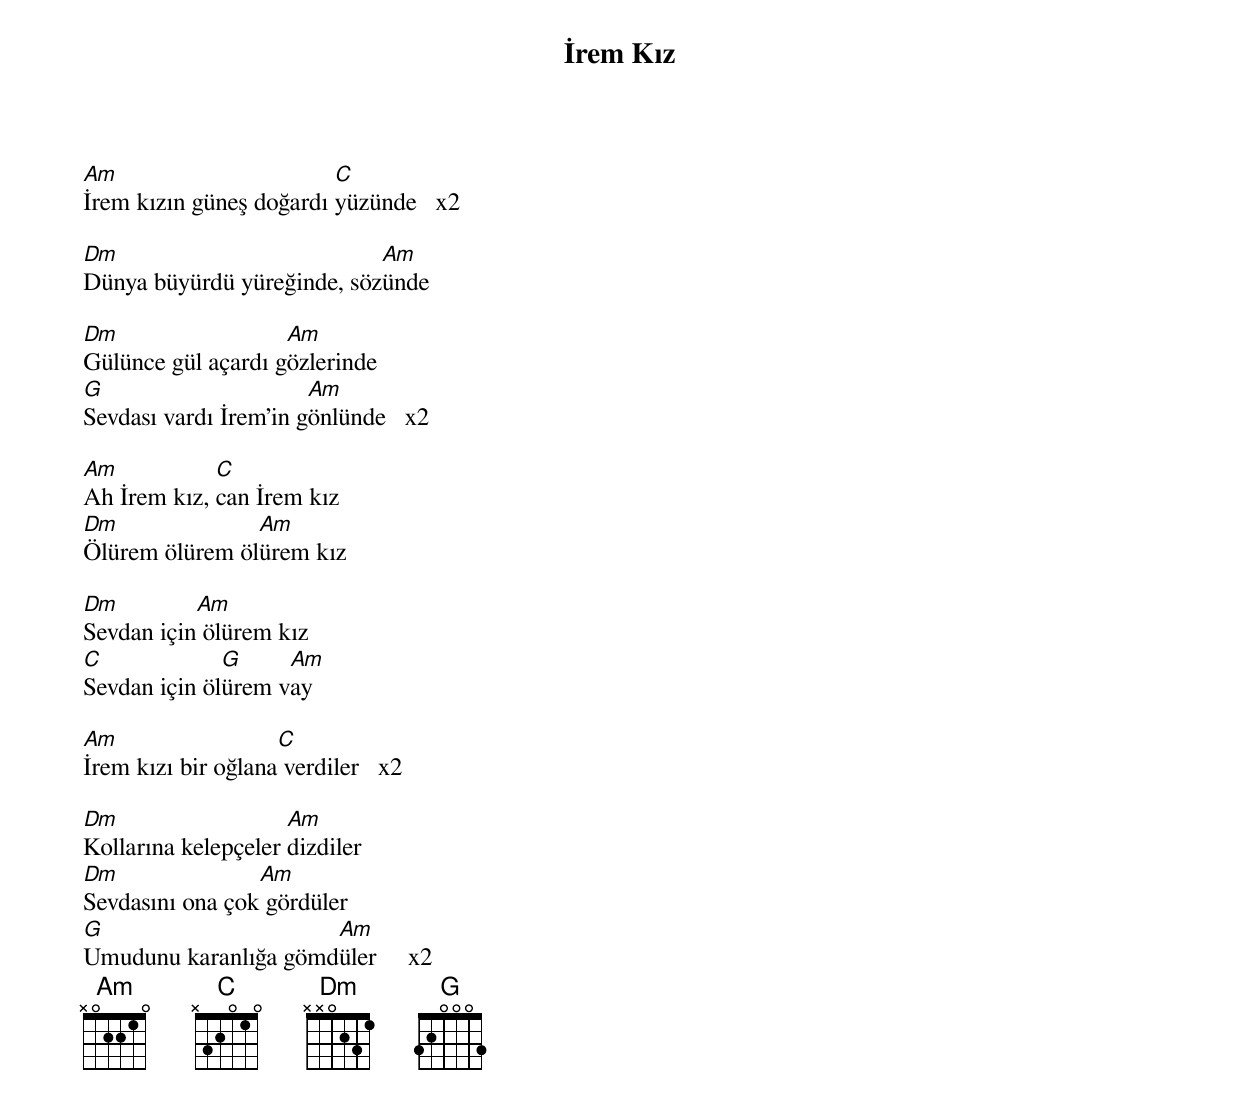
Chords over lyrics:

{title: İrem Kız}
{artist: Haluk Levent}

Am                       C
İrem kızın güneş doğardı yüzünde   x2

Dm                          Am
Dünya büyürdü yüreğinde, sözünde

Dm                  Am
Gülünce gül açardı gözlerinde
G                      Am
Sevdası vardı İrem'in gönlünde   x2

Am           C
Ah İrem kız, can İrem kız
Dm              Am
Ölürem ölürem ölürem kız

Dm         Am
Sevdan için ölürem kız
C             G     Am
Sevdan için ölürem vay

Am                  C
İrem kızı bir oğlana verdiler   x2

Dm                   Am
Kollarına kelepçeler dizdiler
Dm               Am
Sevdasını ona çok gördüler
G                     Am
Umudunu karanlığa gömdüler     x2
